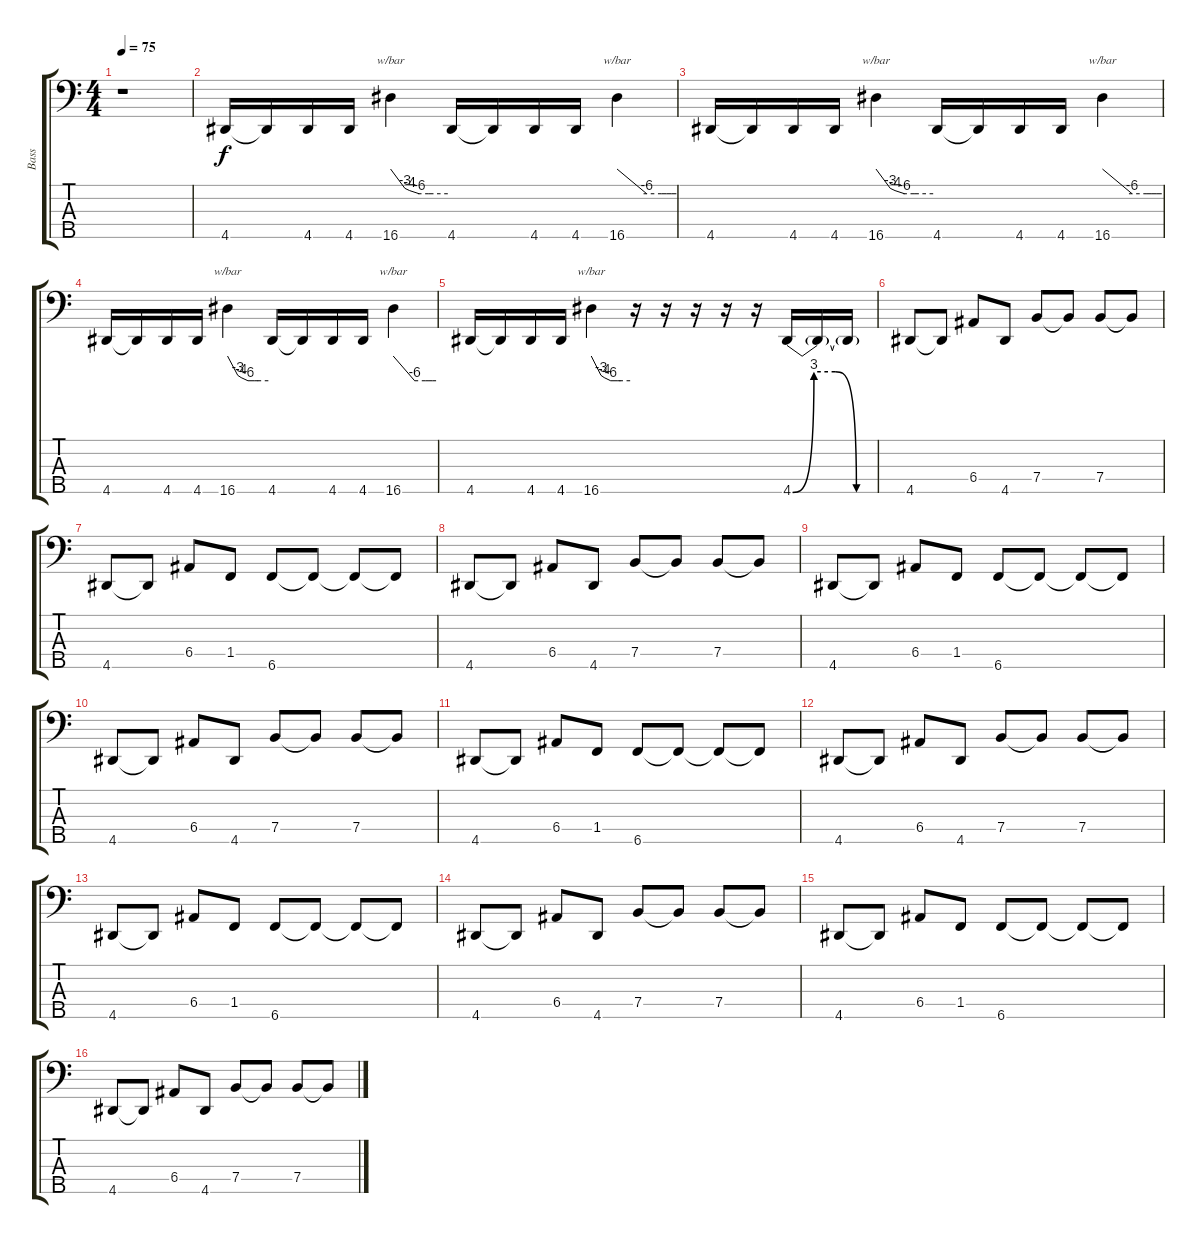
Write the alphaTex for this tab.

\track ("Bass" "Bass") {instrument electricbasspick}
\staff {score tabs}
\tuning (G2 D2 A1 E1 B0) {hide}
\ts (4 4)
\tempo 75
\clef f4
\ks c
r.1{dy f} |
4.5.16 4.5{t}.16 4.5.16 4.5.16 16.5.4{tbe (custom default 0 0 15 -12 20 -16 30 -24 40 -24 45 -24 60 -24)} 4.5.16 4.5{t}.16 4.5.16 4.5.16 16.5.4{tbe (custom default 0 0 30 -24 45 -24 50 -24 55 -24 60 -24)} |
4.5.16 4.5{t}.16 4.5.16 4.5.16 16.5.4{tbe (custom default 0 0 15 -12 20 -16 30 -24 40 -24 45 -24 60 -24)} 4.5.16 4.5{t}.16 4.5.16 4.5.16 16.5.4{tbe (custom default 0 0 30 -24 45 -24 50 -24 55 -24 60 -24)} |
4.5.16 4.5{t}.16 4.5.16 4.5.16 16.5.4{tbe (custom default 0 0 15 -12 20 -16 30 -24 40 -24 45 -24 60 -24)} 4.5.16 4.5{t}.16 4.5.16 4.5.16 16.5.4{tbe (custom default 0 0 30 -24 45 -24 50 -24 55 -24 60 -24)} |
4.5.16 4.5{t}.16 4.5.16 4.5.16 16.5.4{tbe (custom default 0 0 15 -12 20 -16 30 -24 40 -24 45 -24 60 -24)} r.16 r.16 r.16 r.16 r.16 4.5{be (custom 0 0 15 12 30 12 45 0 60 0)}.16 4.5{t}.16 4.5{t}.16 |
4.5.8 4.5{t}.8 6.4.8 4.5.8 7.4.8 7.4{t}.8 7.4.8 7.4{t}.8 |
4.5.8 4.5{t}.8 6.4.8 1.4.8 6.5.8 6.5{t}.8 6.5{t}.8 6.5{t}.8 |
4.5.8 4.5{t}.8 6.4.8 4.5.8 7.4.8 7.4{t}.8 7.4.8 7.4{t}.8 |
4.5.8 4.5{t}.8 6.4.8 1.4.8 6.5.8 6.5{t}.8 6.5{t}.8 6.5{t}.8 |
4.5.8 4.5{t}.8 6.4.8 4.5.8 7.4.8 7.4{t}.8 7.4.8 7.4{t}.8 |
4.5.8 4.5{t}.8 6.4.8 1.4.8 6.5.8 6.5{t}.8 6.5{t}.8 6.5{t}.8 |
4.5.8 4.5{t}.8 6.4.8 4.5.8 7.4.8 7.4{t}.8 7.4.8 7.4{t}.8 |
4.5.8 4.5{t}.8 6.4.8 1.4.8 6.5.8 6.5{t}.8 6.5{t}.8 6.5{t}.8 |
4.5.8 4.5{t}.8 6.4.8 4.5.8 7.4.8 7.4{t}.8 7.4.8 7.4{t}.8 |
4.5.8 4.5{t}.8 6.4.8 1.4.8 6.5.8 6.5{t}.8 6.5{t}.8 6.5{t}.8 |
4.5.8 4.5{t}.8 6.4.8 4.5.8 7.4.8 7.4{t}.8 7.4.8 7.4{t}.8
